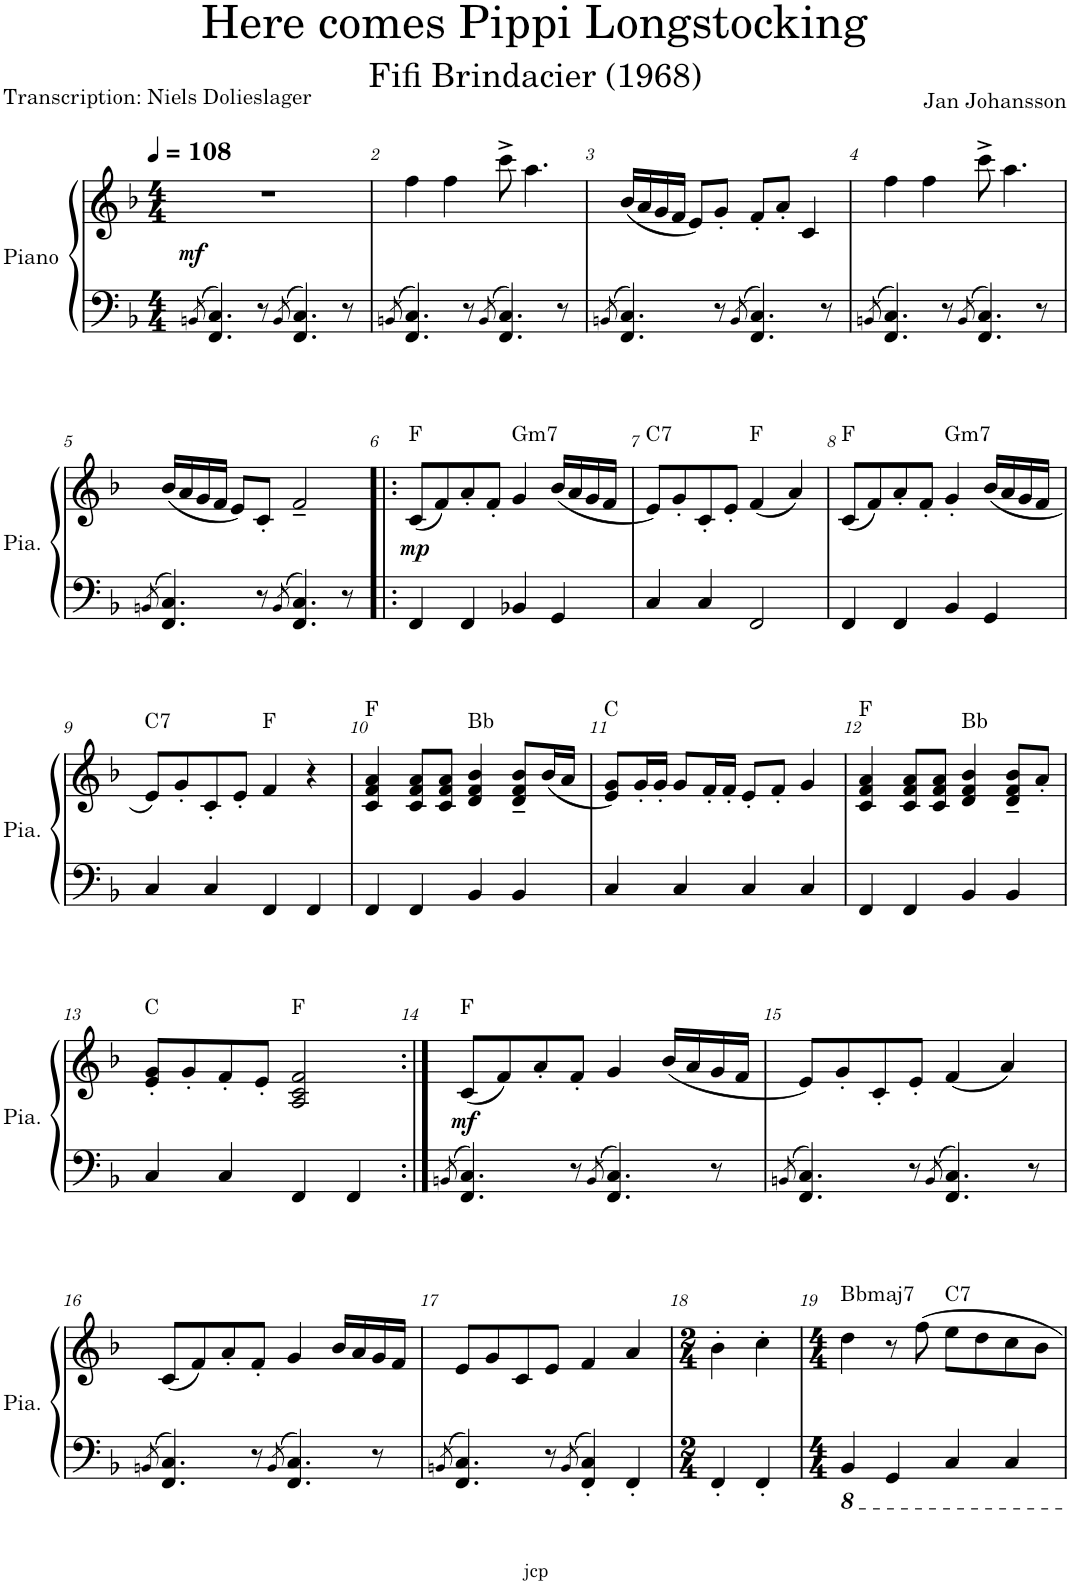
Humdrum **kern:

**kern	**kern	**dynam
*part1	*part1	*part1
*staff2	*staff1	*staff1/2
*I"Piano	*	*
*I'Pia.	*	*
*clefF4	*clefG2	*
*k[b-]	*k[b-]	*
*M4/4	*M4/4	*
*MM108	*MM108	*
=1	=1	=1
8qBBn/	.	.
!	!	!LO:DY:b
4.FF/ 4.C/	1r	mf
8r	.	.
8qBB/	.	.
4.FF/ 4.C/	.	.
8r	.	.
=2	=2	=2
8qBBn/	.	.
4.FF/ 4.C/	4ff\	.
.	4ff\	.
8r	.	.
8qBB/	.	.
4.FF/ 4.C/	8ccc^\	.
.	4.aa\	.
8r	.	.
=3	=3	=3
8qBBn/	.	.
4.FF/ 4.C/	(16b-/LL	.
.	16a/	.
.	16g/	.
.	16f/JJ	.
.	8e/L)	.
8r	8g'/J	.
8qBB/	.	.
4.FF/ 4.C/	8f'/L	.
.	8a'/J	.
.	4c/	.
8r	.	.
=4	=4	=4
8qBBn/	.	.
4.FF/ 4.C/	4ff\	.
.	4ff\	.
8r	.	.
8qBB/	.	.
4.FF/ 4.C/	8ccc^\	.
.	4.aa\	.
8r	.	.
!!LO:LB:g=z
=5	=5	=5
8qBBn/	.	.
4.FF/ 4.C/	(16b-/LL	.
.	16a/	.
.	16g/	.
.	16f/JJ	.
.	8e/L)	.
8r	8c'/J	.
8qBB/	.	.
4.FF/ 4.C/	2f~/	.
8r	.	.
=6!|:	=6!|:	=6!|:
!	!LO:TX:a:t=F	!
!	!	!LO:DY:b
4FF/	(8c/L	mp
.	8f/)	.
4FF/	8a'/	.
.	8f'/J	.
!	!LO:TX:a:t=Gm7	!
4BB-X/	4g/	.
4GG/	(16b-/LL	.
.	16a/	.
.	16g/	.
.	16f/JJ	.
=7	=7	=7
!	!LO:TX:a:t=C7	!
4C/	8e/L)	.
.	8g'/	.
4C/	8c'/	.
.	8e'/J	.
!	!LO:TX:a:t=F	!
2FF/	(4f/	.
.	4a/)	.
=8	=8	=8
!	!LO:TX:a:t=F	!
4FF/	(8c/L	.
.	8f/)	.
4FF/	8a'/	.
.	8f'/J	.
!	!LO:TX:a:t=Gm7	!
4BB-/	4g'/	.
4GG/	(16b-/LL	.
.	16a/	.
.	16g/	.
.	16f/JJ	.
!!LO:LB:g=z
=9	=9	=9
!	!LO:TX:a:t=C7	!
4C/	8e/L)	.
.	8g'/	.
4C/	8c'/	.
.	8e'/J	.
!	!LO:TX:a:t=F	!
4FF/	4f/	.
4FF/	4r	.
=10	=10	=10
!	!LO:TX:a:t=F	!
4FF/	4c/ 4f/ 4a/	.
4FF/	8c/ 8f/ 8a/L	.
.	8c/ 8f/ 8a/J	.
!	!LO:TX:a:t=Bb	!
4BB-/	4d/ 4f/ 4b-/	.
4BB-/	8d/~ 8f/~ 8b-/~L	.
.	(16b-/L	.
.	16a/JJ	.
=11	=11	=11
!	!LO:TX:a:t=C	!
4C/	8e/ 8g/L)	.
.	16g'/L	.
.	16g'/JJ	.
4C/	8g/L	.
.	16f'/L	.
.	16f'/JJ	.
4C/	8e'/L	.
.	8f'/J	.
4C/	4g/	.
=12	=12	=12
!	!LO:TX:a:t=F	!
4FF/	4c/ 4f/ 4a/	.
4FF/	8c/ 8f/ 8a/L	.
.	8c/ 8f/ 8a/J	.
!	!LO:TX:a:t=Bb	!
4BB-/	4d/ 4f/ 4b-/	.
4BB-/	8d/~ 8f/~ 8b-/~L	.
.	8a'/J	.
!!LO:LB:g=z
=13	=13	=13
!	!LO:TX:a:t=C	!
4C/	8e/' 8g/'L	.
.	8g'/	.
4C/	8f'/	.
.	8e'/J	.
!	!LO:TX:a:t=F	!
4FF/	2A/ 2c/ 2f/	.
4FF/	.	.
=14:|!	=14:|!	=14:|!
8qBBn/	.	.
!	!LO:TX:a:t=F	!
!	!	!LO:DY:b
4.FF/ 4.C/	(8c/L	mf
.	8f/)	.
.	8a'/	.
8r	8f'/J	.
8qBB/	.	.
4.FF/ 4.C/	4g/	.
.	(16b-/LL	.
.	16a/	.
8r	16g/	.
.	16f/JJ	.
=15	=15	=15
8qBBn/	.	.
4.FF/ 4.C/	8e/L)	.
.	8g'/	.
.	8c'/	.
8r	8e'/J	.
8qBB/	.	.
4.FF/ 4.C/	(4f/	.
.	4a/)	.
8r	.	.
!!LO:LB:g=z
=16	=16	=16
8qBBn/	.	.
4.FF/ 4.C/	(8c/L	.
.	8f/)	.
.	8a'/	.
8r	8f'/J	.
8qBB/	.	.
4.FF/ 4.C/	4g/	.
.	16b-/LL	.
.	16a/	.
8r	16g/	.
.	16f/JJ	.
=17	=17	=17
8qBBn/	.	.
4.FF/ 4.C/	8e/L	.
.	8g/	.
.	8c/	.
8r	8e/J	.
8qBB/	.	.
4FF/' 4C/'	4f/	.
4FF'/	4a/	.
=18	=18	=18
*M2/4	*M2/4	*
4FF'/	4b-'\	.
4FF'/	4cc'\	.
=19	=19	=19
*M4/4	*M4/4	*
!	!LO:TX:a:t=Bbmaj7	!
4BBB-/	4dd\	.
4GGG/	8r	.
.	8ff\	.
!	!LO:TX:a:t=C7	!
4CC/	8ee\L	.
.	8dd\	.
4CC/	8cc\	.
.	8b-\J	.
=	=	=
*-	*-	*-
